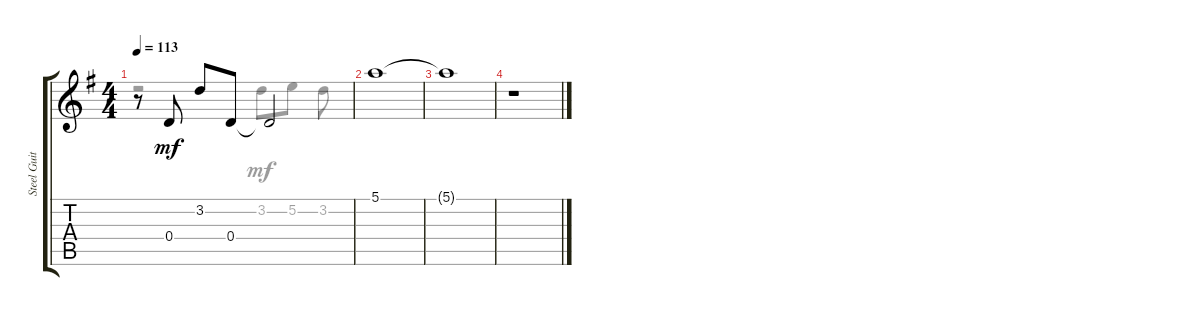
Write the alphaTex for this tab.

\track ("Steel Guitar" "Steel Guit") {instrument acousticguitarsteel}
\staff {score tabs}
\tuning (E4 B3 G3 D3 A2 E2) {hide}
\voice
\ts (4 4)
\tempo 113
\clef g2
\ks eminor
r.8{dy mf} 0.4.8 3.2.8 0.4.8 0.4{t}.2 |
5.1.1 |
5.1{t}.1 |
r.1
\voice
\clef g2
\ottava regular
\simile none
\ks eminor
r.2{dy mf} 3.2.8 5.2.8 3.2.8 |
|
|
